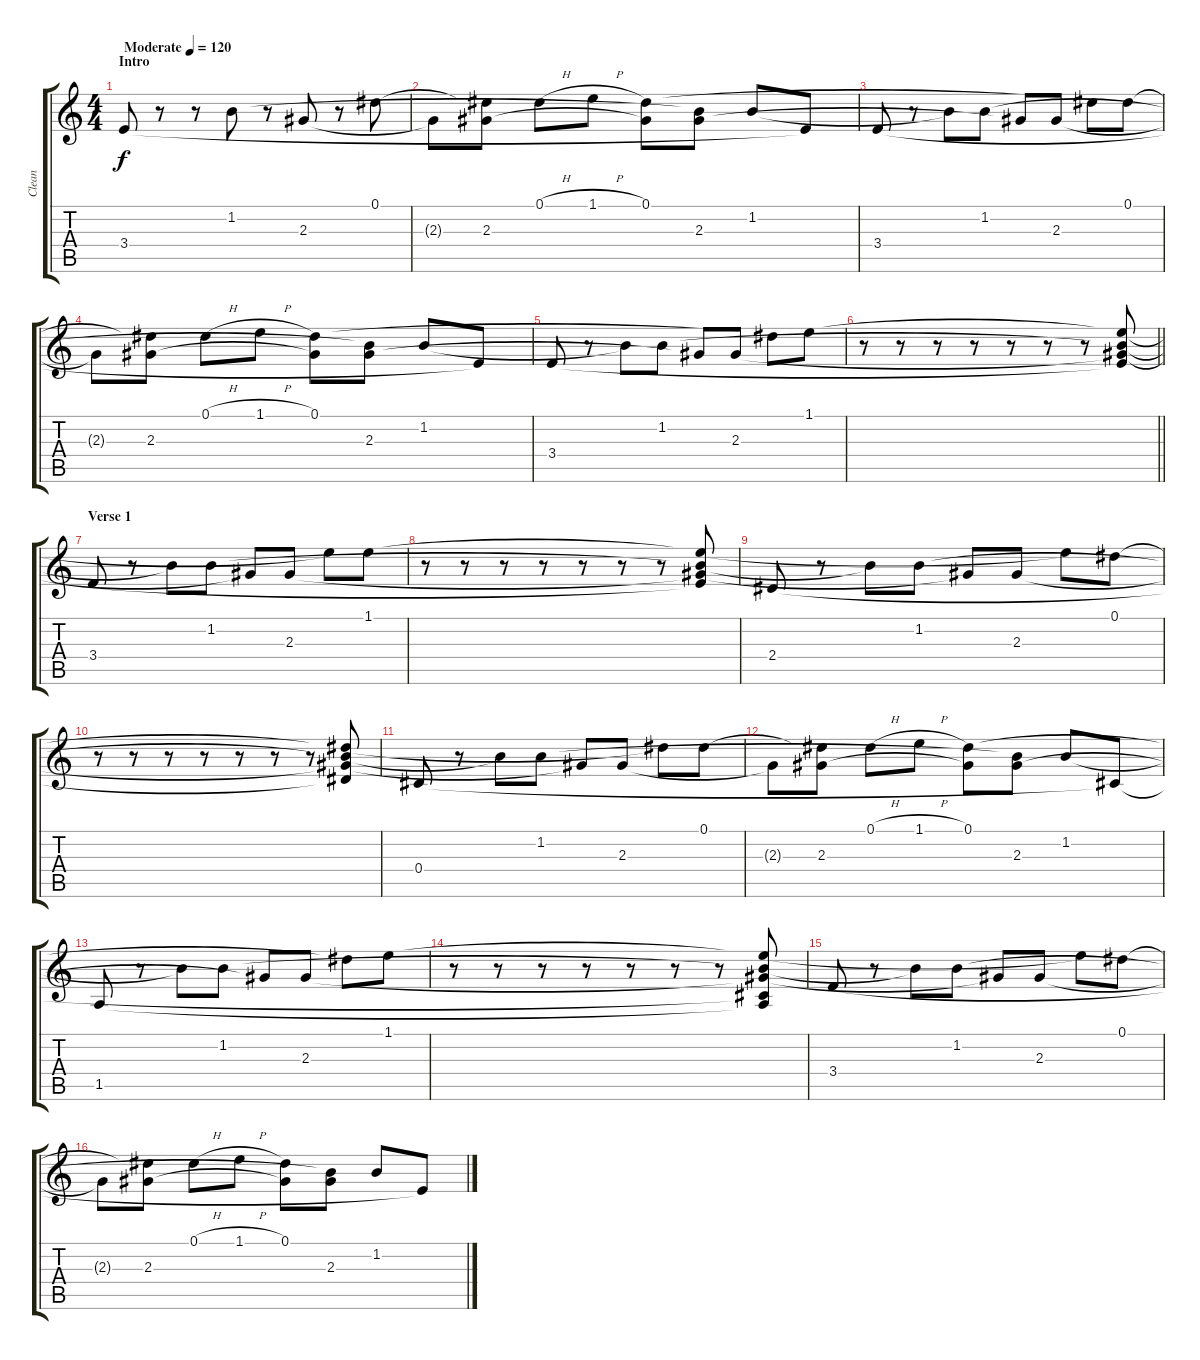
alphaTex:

\track ("Clean" "Clean") {instrument electricguitarclean}
\staff {score tabs}
\tuning (Eb4 Bb3 Gb3 Db3 Ab2 Db2) {hide}
\ts (4 4)
\section ("" "Intro")
\tempo (120 "Moderate")
\tempo 152
\tempo (120 "Moderate")
\clef g2
\ks c
3.4.8{dy f instrument electricguitarclean} r.8 r.8 1.2.8 r.8 2.3.8 r.8 0.1.8 |
2.3{t}.8 (0.1{t} 2.3).8 0.1{h}.8 1.1{h}.8 (0.1 2.3{t}).8 (1.2{t} 2.3).8 1.2.8 3.4{t}.8 |
3.4.8 r.8 1.2{t}.8 1.2.8 2.3{t}.8 2.3.8 0.1{t}.8 0.1.8 |
2.3{t}.8 (0.1{t} 2.3).8 0.1{h}.8 1.1{h}.8 (0.1 2.3{t}).8 (1.2{t} 2.3).8 1.2.8 3.4{t}.8 |
3.4.8 r.8 1.2{t}.8 1.2.8 2.3{t}.8 2.3.8 0.1{t}.8 1.1.8 |
\barLineRight lightlight
r.8 r.8 r.8 r.8 r.8 r.8 r.8 (1.1{t} 1.2{t} 2.3{t} 3.4{t}).8 |
\section ("" "Verse 1")
3.4.8 r.8 1.2{t}.8 1.2.8 2.3{t}.8 2.3.8 1.1{t}.8 1.1.8 |
r.8 r.8 r.8 r.8 r.8 r.8 r.8 (1.1{t} 1.2{t} 2.3{t} 3.4{t}).8 |
2.4.8 r.8 1.2{t}.8 1.2.8 2.3{t}.8 2.3.8 1.1{t}.8 0.1.8 |
r.8 r.8 r.8 r.8 r.8 r.8 r.8 (0.1{t} 1.2{t} 2.3{t} 2.4{t}).8 |
0.4.8 r.8 1.2{t}.8 1.2.8 2.3{t}.8 2.3.8 0.1{t}.8 0.1.8 |
2.3{t}.8 (0.1{t} 2.3).8 0.1{h}.8 1.1{h}.8 (0.1 2.3{t}).8 (1.2{t} 2.3).8 1.2.8 0.4{t}.8 |
1.5.8 r.8 1.2{t}.8 1.2.8 2.3{t}.8 2.3.8 0.1{t}.8 1.1.8 |
r.8 r.8 r.8 r.8 r.8 r.8 r.8 (1.1{t} 1.2{t} 2.3{t} 0.4{t} 1.5{t}).8 |
3.4.8 r.8 1.2{t}.8 1.2.8 2.3{t}.8 2.3.8 1.1{t}.8 0.1.8 |
2.3{t}.8 (0.1{t} 2.3).8 0.1{h}.8 1.1{h}.8 (0.1 2.3{t}).8 (1.2{t} 2.3).8 1.2.8 3.4{t}.8
